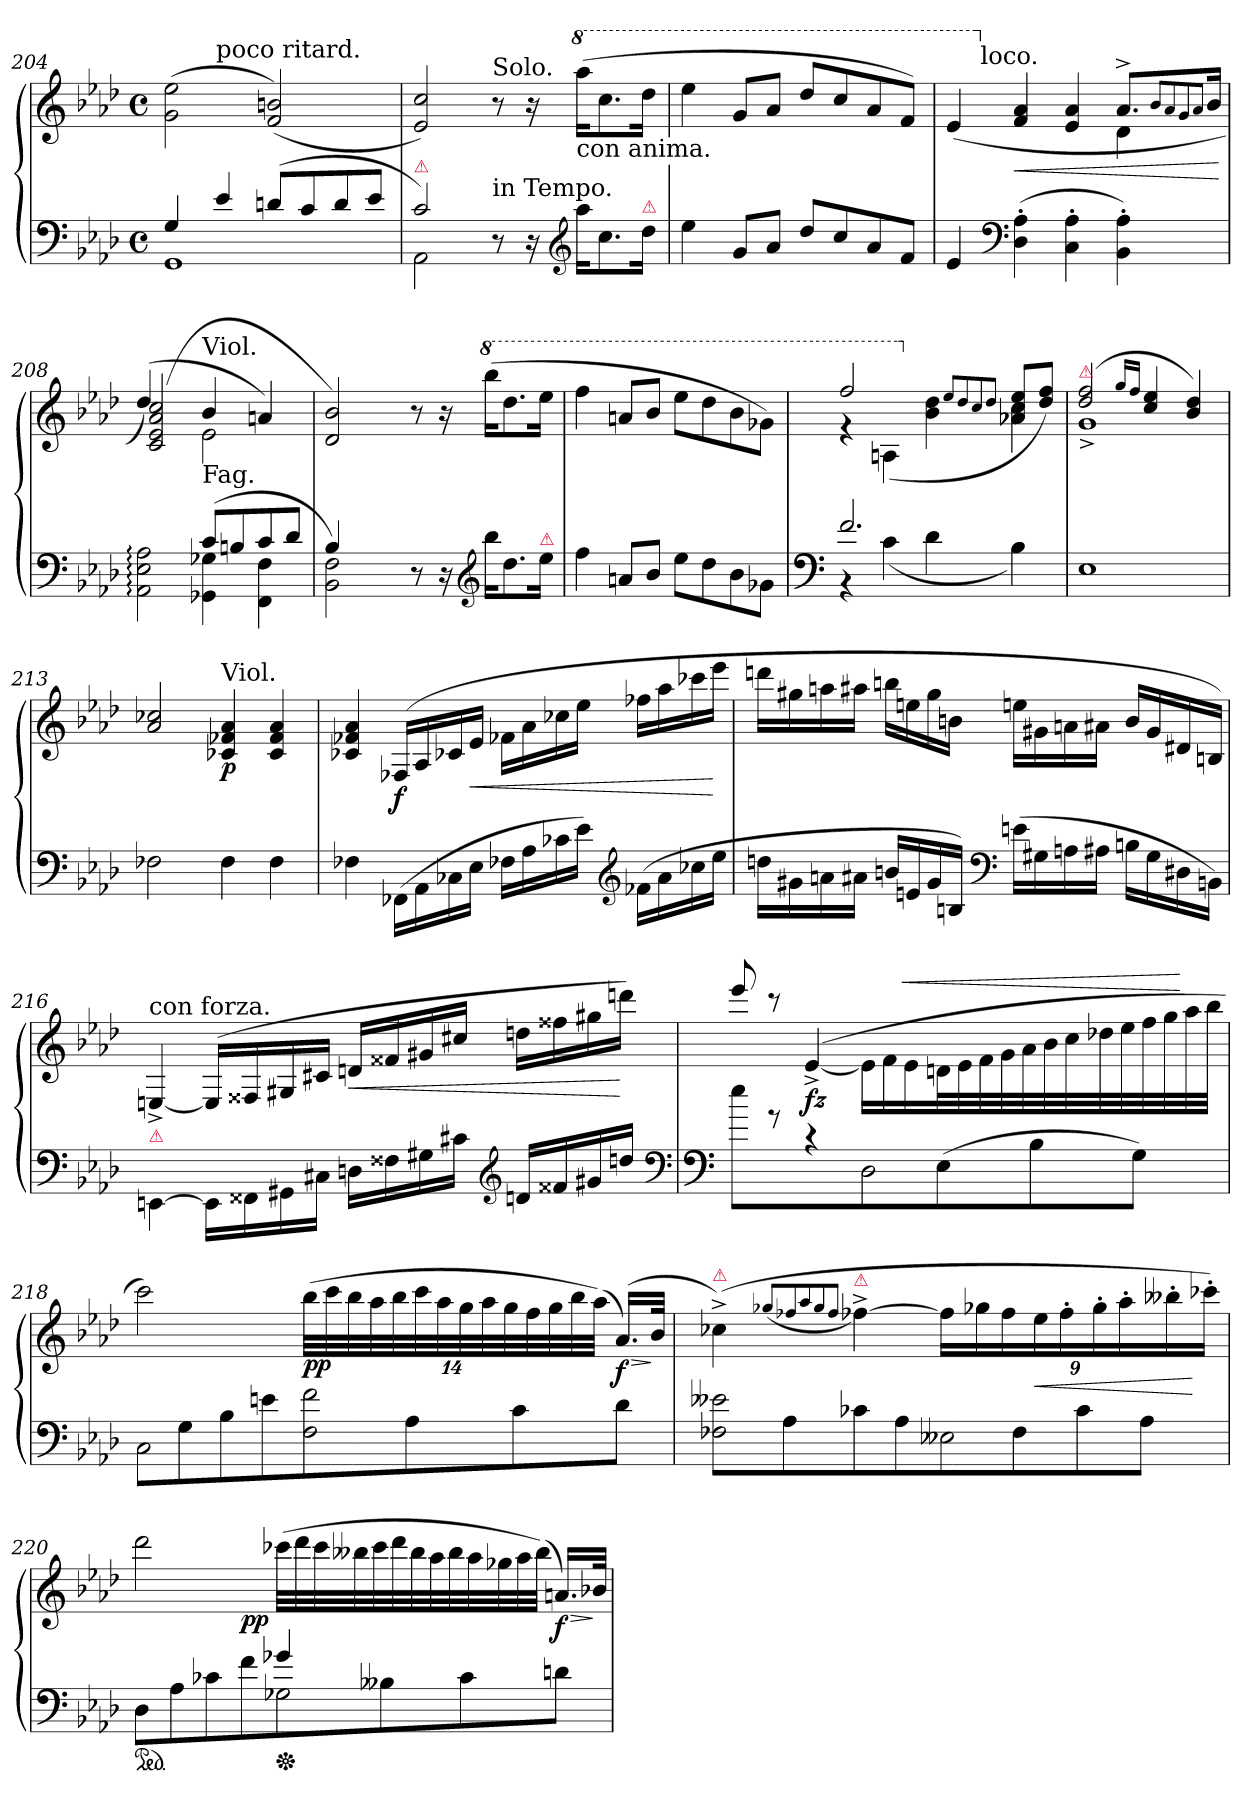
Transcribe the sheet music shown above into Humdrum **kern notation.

**kern	**kern	**dynam
*part1	*part1	*part1
*staff2	*staff1	*staff1/2
*clefF4	*clefG2	*
*k[b-e-a-d-]	*k[b-e-a-d-]	*
*f:	*f:	*
*M4/4	*M4/4	*
*met(c)	*met(c)	*
=204	=204	=204
*^	*^	*
4G!	1GG!	(>2g! 2ee-!	4ryy	.
!	!	!	!LO:TX:a:t=poco ritard.	!
4e-!	.	.	2.ryy	.
(<8dn!L	.	(>2f! 2bn!)	.	.
8c!	.	.	.	.
8d!	.	.	.	.
8e-!J	.	.	.	.
=205	=205	=205	=205	=205
!LO:TX:a:color=crimson:t=⚠	!	!	!	!
*	*	*v	*v	*
2c!)	2AA-!	2e-! 2cc!)	.
!	!	!LO:TX:a:t=Solo.	!
!LO:TX:a:t=in Tempo.	!	!	!
2ryy	8r	8r	.
.	16r	16r	.
*clefG2	*	*	*
*	*	*8va	*
!	!	!LO:TX:b:t=con anima.	!
.	16aa-KL	(>16aaa-KL	.
.	8.cc	8.ccc	.
!	!LO:TX:a:color=crimson:t=⚠	!	!
.	16dd-Jk	16ddd-Jk	.
*v	*v	*	*
=206	=206	=206
4ee-	4eee-	.
8gL	8ggL	.
8a-J	8aa-J	.
8dd-L	8ddd-L	.
8cc	8ccc	.
8a-	8aa-	.
8fJ	8ffJ)	.
=207	=207	=207
*	*^	*
*	*	*^	*
4e-	(>4ee-	4ryy	8ryy	.
*clefF4	*	*	*	*
!	!	!	!LO:TX:a:t=loco.	!
.	.	.	2..ryy	.
*	*X8va	*	*	*
!	!	!	!	!LO:HP:b
(>4D-'> 4A-'>	4f 4a-	2ryy	.	<
4C'> 4A-'>	4e- 4a-	.	.	.
4BB-'> 4A-'>)	8.a-^>L	4d-	.	.
.	8qqb-/L	.	.	.
.	8qqa-/	.	.	.
.	8qqg/	.	.	.
.	8qqa-/J	.	.	.
.	16b-Jk	.	.	.
.	.	.	.	[
=208	=208	=208	=208	=208
*^	*	*	*	*
!	!	!LO:N:vis=4	!	!	!
*	*	*	*v	*v	*
2AA-: 2E-: 2A-:	2ryy	(>2dd-!)	(>2c:/ 2e-:/ 2a-:/ 2cc:/	.
!	!	!LO:TX:b:t=Fag.	!	!
!	!	!LO:TX:a:t=Viol.	!	!
(>8c!L	4GG-X! 4G-X!	4b-!	2e-!	.
8Bn!	.	.	.	.
8c!	4FF! 4F!	4an!)	.	.
8d-!J	.	.	.	.
*	*	*v	*v	*
=209	=209	=209	=209
4B-	2BB- 2F)	2d-/ 2b-/)	.
4ryy	.	.	.
2ryy	8r	8r	.
.	16r	16r	.
*clefG2	*	*	*
*	*	*8va	*
.	16bb-KL	(>16bbb-KL	.
.	8.dd-	8.ddd-	.
!	!LO:TX:a:color=crimson:t=⚠	!	!
.	16ee-Jk	16eee-Jk	.
*v	*v	*	*
=210	=210	=210
4ff	4fff	.
8an/L	8aan/L	.
8b-/J	8bb-/J	.
8ee-L	8eee-L	.
8dd-	8ddd-	.
8b-	8bb-	.
8g-XJ	8gg-XJ)	.
=211	=211	=211
*clefF4	*	*
*^	*^	*
2.f	4r	2fff	4rff	.
.	(>4c	.	(>4an	.
*	*	*X8va	*	*
.	4d-	4ryy	4b- 4dd-	.
.	.	8qqee-/L	.	.
.	.	8qqdd-/	.	.
.	.	8qqcc/	.	.
.	.	8qqdd-/J	.	.
4ryy	4B-)	8a-X 8cc 8ee-L	4a-X 4cc	.
.	.	8dd- 8ffJ)	.	.
*v	*v	*	*	*
=212	=212	=212	=212
!	!LO:TX:a:color=crimson:t=⚠	!	!
1E-	(>2dd- 2ff	1g^<	.
.	16qqgg/LL	.	.
.	16qqff/JJ	.	.
.	4cc 4ee-	.	.
.	4b- 4dd-)	.	.
*	*v	*v	*
=213	=213	=213
2F-X	2a-/ 2cc-X/	.
!	!LO:TX:a:t=Viol.	!
!	!	!LO:DY:b
4F-!	4c-X! 4f-X! 4a-!	p
4F-!	4c-! 4f-! 4a-!	.
=214	=214	=214
4F-X!	4c-X! 4f-X! 4a-!	.
!	!	!LO:DY:b
(>16FF-XLL	(>16F-XLL	f
16AA-\	16A-/	.
16C-X	16c-X	.
!	!	!LO:HP:b
16E-JJ	16e-JJ	<
16F-XLL	16f-X\LL	.
16A-	16a-\	.
16c-X	16cc-X\	.
16e-JJ)	16ee-\JJ	.
*clefG2	*	*
(>16f-XLL	16ff-XLL	.
16a-	16aa-	.
16cc-X	16ccc-X	.
16ee-JJ	16eee-JJ	[
=215	=215	=215
16ddnLL	16dddnLL	.
16g#X	16gg#X	.
16an	16aan	.
16a#XJJ	16aa#XJJ	.
16bnLL	16bbnLL	.
16en	16een	.
16g#	16gg#	.
16BnJJ)	16bnJJ	.
*clefF4	*	*
(>16enLL	16eenLL	.
16G#X	16g#X	.
16An	16an	.
16A#XJJ	16a#XJJ	.
16BnLL	16bLL	.
16G#	16g#	.
16D#X	16d#X	.
16BBnJJ)	16BnJJ)	.
=216	=216	=216
!	!LO:TX:a:t=con forza.	!
!LO:TX:a:color=crimson:t=⚠	!	!
[4EEn\	[4En^>/	.
16EE\LL]	(>16E/LL]	.
16FF##X	16F##X	.
16GG#X	16G#X	.
16C#XJJ	16c#XJJ	.
!	!	!LO:HP:b
16DnLL	16dnLL	<
16F##X	16f##X	.
16G#X	16g#X	.
16c#XJJ	16cc#XJJ	.
*clefG2	*	*
16dnLL	16ddnLL	.
16f##X	16ff##X	.
16g#X	16gg#X	.
16ddnJJ	16dddnJJ)	[
*clefF4	*	*
=217	=217	=217
*clefF4	*	*
8ee-\	8eee-/	.
8rg	8rccc	.
!	!	!LO:DY:b
4r	(>[4e-^>	fz
!LO:N:vis=2	!	!
*	*Xtuplet	*
8D-	24e-LL]	.
.	24f	.
!	!	!LO:HP:a
.	24e-	<
(>8E-	104%3dnL	.
.	104%3e-	.
.	104%3f	.
.	104%3g	.
.	104%3a-	.
8B-	.	.
.	104%3b-	.
.	104%3cc	.
.	104%3dd-X	.
.	104%3ee-	.
8GJ)	.	.
.	104%3ff	.
.	104%3gg	.
.	104%3aa-	[
.	104%3bb-JJJ	.
=218	=218	=218
!LO:N:vis=2	!	!
8C	2ccc)	.
8G	.	.
8B-	.	.
8enJ	.	.
!LO:N:vis=2	!	!
*	*tuplet	*
!	!	!LO:DY:b
8F 8f	(>112%3bb-LLL	pp
.	112%3ccc	.
.	112%3bb-	.
.	112%3aa-	.
.	112%3bb-	.
8A-	.	.
.	112%3ccc	.
.	112%3aa-	.
.	112%3gg	.
.	112%3aa-	.
.	112%3gg	.
8c	.	.
.	112%3ff	.
.	112%3gg	.
.	112%3bb-	.
.	(>112%3aa-JJJ)	.
!	!	!LO:HP:b
!	!	!LO:DY:n=1:b
8d-J	(<16.a-LL)	> f
.	32b-JJk	]
=219	=219	=219
!	!LO:TX:a:color=crimson:t=⚠	!
!LO:N:vis=2	!	!
8F-X 8e--X	(>4cc-X^<)	.
8A-	.	.
.	(<8qqgg-X/L	.
.	8qqff-X/	.
.	8qqaa-/	.
.	8qqgg-/	.
.	8qqff-/J	.
!	!LO:TX:a:color=crimson:t=⚠	!
8c-X	[4ff-X^<)	.
8A-J	.	.
!LO:N:vis=2	!	!
8E--X	18ff-LL]	.
.	18gg-X	.
.	18ff-	.
8F-	.	.
!	!	!LO:HP:b
.	18ee-	<
.	18ff-'>	.
8c-	.	.
.	18gg-'>	.
.	18aa-'>	.
8A-J	.	.
.	18bb--X'>	.
.	18ccc-X'>JJ)	[
=220	=220	=220
*^	*^	*
*ped	*	*	*	*
2ryy	8D-L	2ddd-	4.ryy	.
.	8A-	.	.	.
.	8c-X	.	.	.
!	!	!	!	!LO:DY:b
.	8fJ	.	2ryy	pp
!	!LO:N:vis=2	!	!	!
*	*	*Xtuplet	*	*
*Xped	*	*	*	*
4g-X/	8G-X	(>104%3ccc-XLLL	.	.
.	.	104%3ddd-	.	.
.	.	104%3ccc-	.	.
.	.	104%3bb--X	.	.
.	.	104%3ccc-	.	.
.	8B--X	.	.	.
.	.	104%3ddd-	.	.
.	.	104%3bb--	.	.
.	.	104%3aa-	.	.
.	.	104%3bb--	.	.
4ryy	8c-	.	.	.
.	.	104%3aa-	.	.
.	.	104%3gg-X	.	.
.	.	104%3aa-	.	.
.	.	(>104%3bb--JJJ)	.	.
!	!	!	!	!LO:HP:b
!	!	!	!	!LO:DY:n=1:b
.	8dnJ	16.anLL)	8ryy	> f
.	.	32b-XJJk	.	]
*v	*v	*	*	*
*	*v	*v	*
=	=	=
*-	*-	*-
